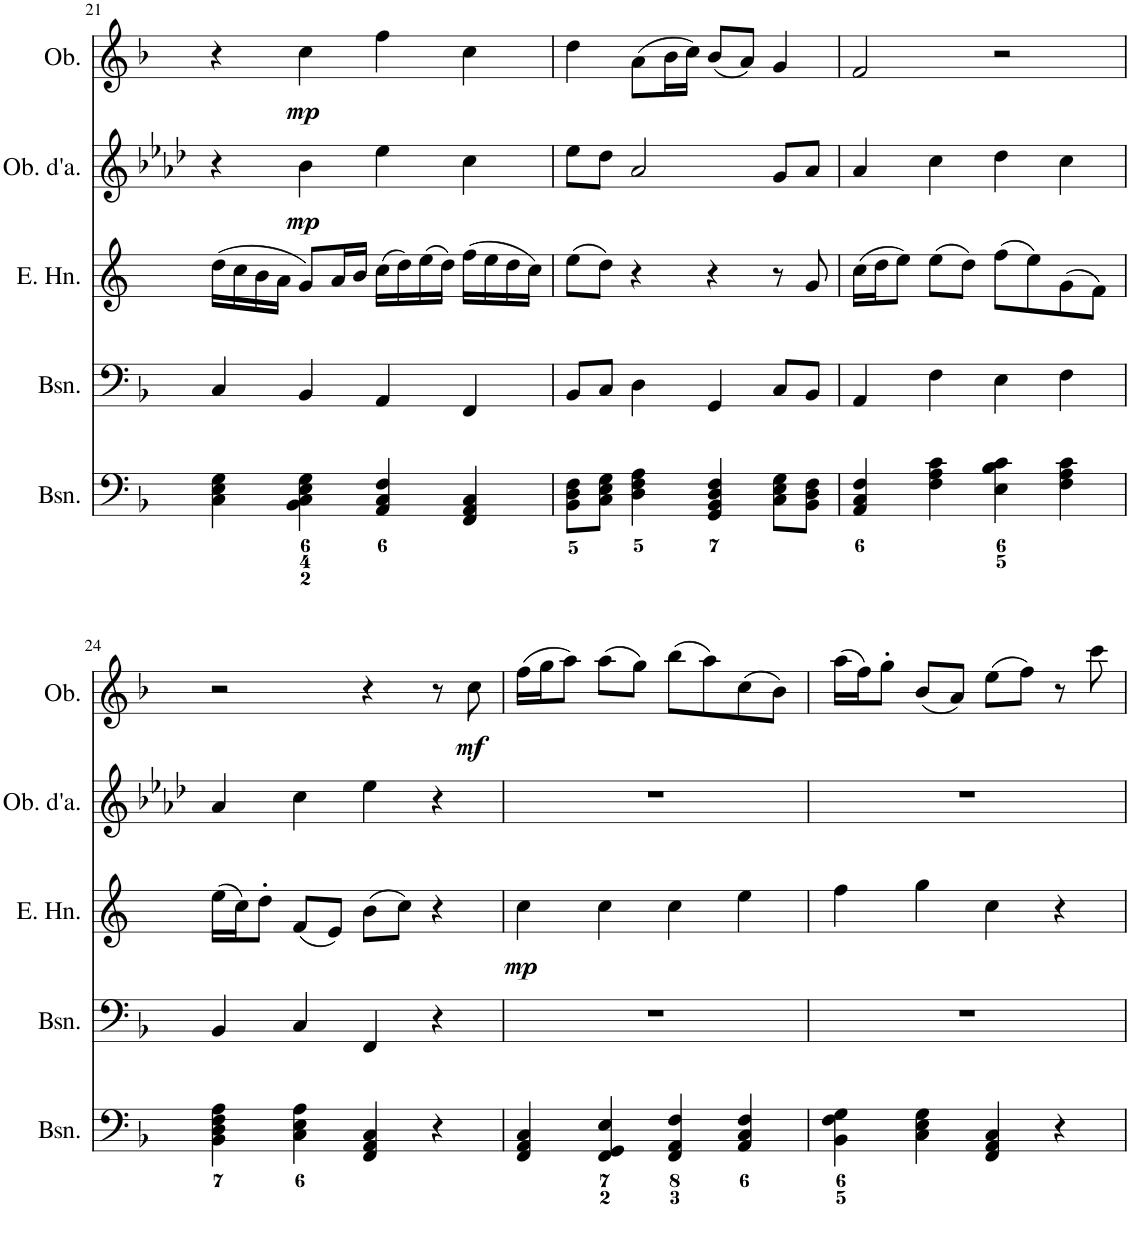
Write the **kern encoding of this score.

**kern	**kern	**kern	**dynam	**kern	**dynam	**kern	**dynam
*part5	*part4	*part3	*part3	*part2	*part2	*part1	*part1
*staff5	*staff4	*staff3	*staff3	*staff2	*staff2	*staff1	*staff1
*I"Bassoon	*I"Bassoon	*I"English Horn	*	*I"Oboe d'amore	*	*I"Oboe	*
*I'Bsn.	*I'Bsn.	*I'E. Hn.	*	*I'Ob. d'a.	*	*I'Ob.	*
!!LO:PB:g=z
*clefF4	*clefF4	*clefG2	*	*clefG2	*	*clefG2	*
*	*	*Trd4c7	*	*Trd2c3	*	*	*
*k[b-]	*k[b-]	*k[]	*	*k[b-e-a-d-]	*	*k[b-]	*
*M4/4	*M4/4	*M4/4	*	*M4/4	*	*M4/4	*
*met(c)	*met(c)	*met(c)	*	*met(c)	*	*met(c)	*
=21	=21	=21	=21	=21	=21	=21	=21
4C\ 4E\ 4G\	4C/	(16dd\LL	.	4r	.	4r	.
.	.	16cc\	.	.	.	.	.
.	.	16b\	.	.	.	.	.
.	.	16a\JJ	.	.	.	.	.
!	!	!	!	!	!LO:DY:b	!	!LO:DY:b
4BB-\ 4C\ 4E\ 4G\	4BB-/	8g/L)	.	4b-\	mp	4cc\	mp
.	.	16a/L	.	.	.	.	.
.	.	16b/JJ	.	.	.	.	.
4AA/ 4C/ 4F/	4AA/	(16cc\LL	.	4ee-\	.	4ff\	.
.	.	16dd\)	.	.	.	.	.
.	.	(16ee\	.	.	.	.	.
.	.	16dd\JJ)	.	.	.	.	.
4FF/ 4AA/ 4C/	4FF/	(16ff\LL	.	4cc\	.	4cc\	.
.	.	16ee\	.	.	.	.	.
.	.	16dd\	.	.	.	.	.
.	.	16cc\JJ)	.	.	.	.	.
=22	=22	=22	=22	=22	=22	=22	=22
8BB-\ 8D\ 8F\L	8BB-/L	(8ee\L	.	8ee-\L	.	4dd\	.
8C\ 8E\ 8G\J	8C/J	8dd\J)	.	8dd-\J	.	.	.
4D\ 4F\ 4A\	4D\	4r	.	2a-/	.	(8a\L	.
.	.	.	.	.	.	16b-\L	.
.	.	.	.	.	.	16cc\JJ)	.
4GG/ 4BB-/ 4D/ 4F/	4GG/	4r	.	.	.	(8b-/L	.
.	.	.	.	.	.	8a/J)	.
8C\ 8E\ 8G\L	8C/L	8r	.	8g/L	.	4g/	.
8BB-\ 8D\ 8F\J	8BB-/J	8g/	.	8a-/J	.	.	.
=23	=23	=23	=23	=23	=23	=23	=23
4AA/ 4C/ 4F/	4AA/	(16cc\LL	.	4a-/	.	2f/	.
.	.	16dd\J	.	.	.	.	.
.	.	8ee\J)	.	.	.	.	.
4F\ 4A\ 4c\	4F\	(8ee\L	.	4cc\	.	.	.
.	.	8dd\J)	.	.	.	.	.
4E\ 4B-\ 4c\	4E\	(8ff\L	.	4dd-\	.	2r	.
.	.	8ee\)	.	.	.	.	.
4F\ 4A\ 4c\	4F\	(8g\	.	4cc\	.	.	.
.	.	8f\J)	.	.	.	.	.
!!LO:LB:g=z
=24	=24	=24	=24	=24	=24	=24	=24
4BB-\ 4D\ 4F\ 4A\	4BB-/	(16ee\LL	.	4a-/	.	2r	.
.	.	16cc\J)	.	.	.	.	.
.	.	8dd'\J	.	.	.	.	.
4C\ 4E\ 4A\	4C/	(8f/L	.	4cc\	.	.	.
.	.	8e/J)	.	.	.	.	.
4FF/ 4AA/ 4C/	4FF/	(8b\L	.	4ee-\	.	4r	.
.	.	8cc\J)	.	.	.	.	.
4r	4r	4r	.	4r	.	8r	.
!	!	!	!	!	!	!	!LO:DY:b
.	.	.	.	.	.	8cc\	mf
=25	=25	=25	=25	=25	=25	=25	=25
!	!	!	!LO:DY:b	!	!	!	!
4FF/ 4AA/ 4C/	1r	4cc\	mp	1r	.	(16ff\LL	.
.	.	.	.	.	.	16gg\J	.
.	.	.	.	.	.	8aa\J)	.
4FF/ 4GG/ 4E/	.	4cc\	.	.	.	(8aa\L	.
.	.	.	.	.	.	8gg\J)	.
4FF/ 4AA/ 4F/	.	4cc\	.	.	.	(8bb-\L	.
.	.	.	.	.	.	8aa\)	.
4AA/ 4C/ 4F/	.	4ee\	.	.	.	(8cc\	.
.	.	.	.	.	.	8b-\J)	.
=26	=26	=26	=26	=26	=26	=26	=26
4BB-\ 4F\ 4G\	1r	4ff\	.	1r	.	(16aa\LL	.
.	.	.	.	.	.	16ff\J)	.
.	.	.	.	.	.	8gg'\J	.
4C\ 4E\ 4G\	.	4gg\	.	.	.	(8b-/L	.
.	.	.	.	.	.	8a/J)	.
4FF/ 4AA/ 4C/	.	4cc\	.	.	.	(8ee\L	.
.	.	.	.	.	.	8ff\J)	.
4r	.	4r	.	.	.	8r	.
.	.	.	.	.	.	8ccc\	.
=	=	=	=	=	=	=	=
*-	*-	*-	*-	*-	*-	*-	*-
